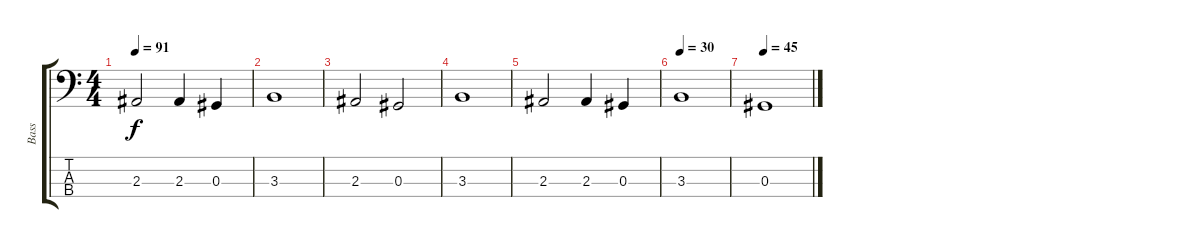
\track ("Bass" "Bass") {instrument electricbasspick}
\staff {score tabs}
\tuning (Gb2 Db2 Ab1 Eb1) {hide}
\ts (4 4)
\tempo 91
\clef f4
\ks c
2.3.2{dy f} 2.3.4 0.3.4 |
3.3.1 |
2.3.2 0.3.2 |
3.3.1 |
2.3.2 2.3.4 0.3.4 |
\tempo 30
3.3.1 |
\tempo 45
0.3.1
